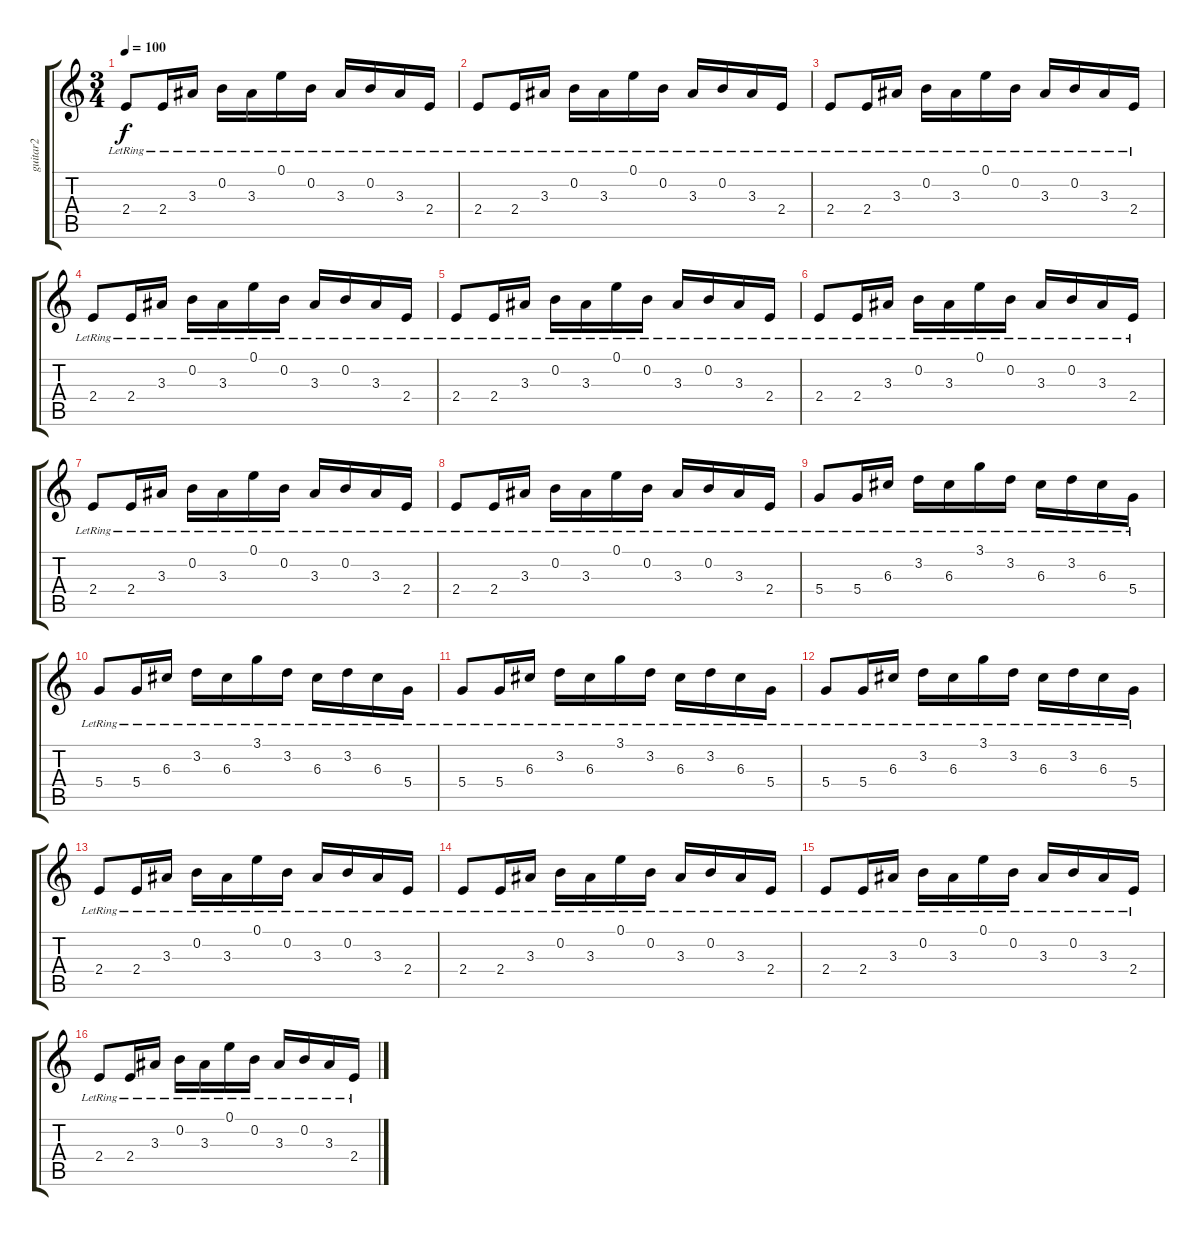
\track ("guitar2" "guitar2") {instrument distortionguitar}
\staff {score tabs}
\tuning (E4 B3 G3 D3 A2 E2) {hide}
\ts (3 4)
\tempo 100
\clef g2
\ks c
2.4{lr}.8{dy f} 2.4{lr}.16 3.3{lr}.16 0.2{lr}.16 3.3{lr}.16 0.1{lr}.16 0.2{lr}.16 3.3{lr}.16 0.2{lr}.16 3.3{lr}.16 2.4{lr}.16 |
2.4{lr}.8 2.4{lr}.16 3.3{lr}.16 0.2{lr}.16 3.3{lr}.16 0.1{lr}.16 0.2{lr}.16 3.3{lr}.16 0.2{lr}.16 3.3{lr}.16 2.4{lr}.16 |
2.4{lr}.8 2.4{lr}.16 3.3{lr}.16 0.2{lr}.16 3.3{lr}.16 0.1{lr}.16 0.2{lr}.16 3.3{lr}.16 0.2{lr}.16 3.3{lr}.16 2.4{lr}.16 |
2.4{lr}.8 2.4{lr}.16 3.3{lr}.16 0.2{lr}.16 3.3{lr}.16 0.1{lr}.16 0.2{lr}.16 3.3{lr}.16 0.2{lr}.16 3.3{lr}.16 2.4{lr}.16 |
2.4{lr}.8 2.4{lr}.16 3.3{lr}.16 0.2{lr}.16 3.3{lr}.16 0.1{lr}.16 0.2{lr}.16 3.3{lr}.16 0.2{lr}.16 3.3{lr}.16 2.4{lr}.16 |
2.4{lr}.8 2.4{lr}.16 3.3{lr}.16 0.2{lr}.16 3.3{lr}.16 0.1{lr}.16 0.2{lr}.16 3.3{lr}.16 0.2{lr}.16 3.3{lr}.16 2.4{lr}.16 |
2.4{lr}.8 2.4{lr}.16 3.3{lr}.16 0.2{lr}.16 3.3{lr}.16 0.1{lr}.16 0.2{lr}.16 3.3{lr}.16 0.2{lr}.16 3.3{lr}.16 2.4{lr}.16 |
2.4{lr}.8 2.4{lr}.16 3.3{lr}.16 0.2{lr}.16 3.3{lr}.16 0.1{lr}.16 0.2{lr}.16 3.3{lr}.16 0.2{lr}.16 3.3{lr}.16 2.4{lr}.16 |
5.4{lr}.8 5.4{lr}.16 6.3{lr}.16 3.2{lr}.16 6.3{lr}.16 3.1{lr}.16 3.2{lr}.16 6.3{lr}.16 3.2{lr}.16 6.3{lr}.16 5.4{lr}.16 |
5.4{lr}.8 5.4{lr}.16 6.3{lr}.16 3.2{lr}.16 6.3{lr}.16 3.1{lr}.16 3.2{lr}.16 6.3{lr}.16 3.2{lr}.16 6.3{lr}.16 5.4{lr}.16 |
5.4{lr}.8 5.4{lr}.16 6.3{lr}.16 3.2{lr}.16 6.3{lr}.16 3.1{lr}.16 3.2{lr}.16 6.3{lr}.16 3.2{lr}.16 6.3{lr}.16 5.4{lr}.16 |
5.4{lr}.8 5.4{lr}.16 6.3{lr}.16 3.2{lr}.16 6.3{lr}.16 3.1{lr}.16 3.2{lr}.16 6.3{lr}.16 3.2{lr}.16 6.3{lr}.16 5.4{lr}.16 |
2.4{lr}.8 2.4{lr}.16 3.3{lr}.16 0.2{lr}.16 3.3{lr}.16 0.1{lr}.16 0.2{lr}.16 3.3{lr}.16 0.2{lr}.16 3.3{lr}.16 2.4{lr}.16 |
2.4{lr}.8 2.4{lr}.16 3.3{lr}.16 0.2{lr}.16 3.3{lr}.16 0.1{lr}.16 0.2{lr}.16 3.3{lr}.16 0.2{lr}.16 3.3{lr}.16 2.4{lr}.16 |
2.4{lr}.8 2.4{lr}.16 3.3{lr}.16 0.2{lr}.16 3.3{lr}.16 0.1{lr}.16 0.2{lr}.16 3.3{lr}.16 0.2{lr}.16 3.3{lr}.16 2.4{lr}.16 |
2.4{lr}.8 2.4{lr}.16 3.3{lr}.16 0.2{lr}.16 3.3{lr}.16 0.1{lr}.16 0.2{lr}.16 3.3{lr}.16 0.2{lr}.16 3.3{lr}.16 2.4{lr}.16
